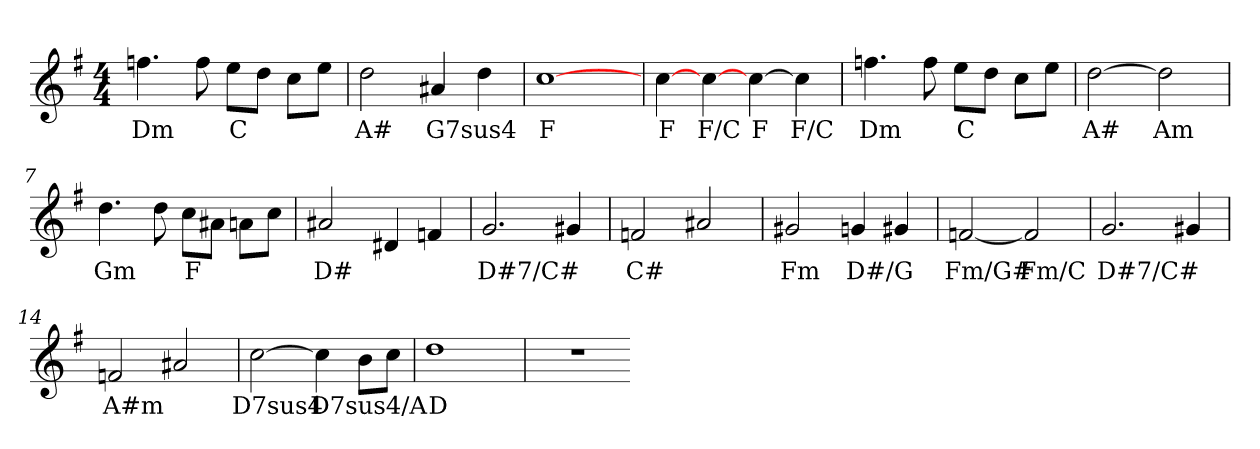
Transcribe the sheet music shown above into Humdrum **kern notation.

**kern	**text
*part1	*part1
*staff1	*staff1
*clefG2	*
*k[f#]	*
*M4/4	*
=1	=1
4.ffn	Dm
8ff	.
8ee\L	C
8dd\J	.
8cc\L	.
8ee\J	.
=2	=2
2dd	A#
4a#X	G7sus4
4dd	.
=3	=3
[1cc	F
=4	=4
[4cc	F
[4cc	F/C
[4cc	F
4cc]	F/C
=5	=5
4.ffn	Dm
8ff	.
8ee\L	C
8dd\J	.
8cc\L	.
8ee\J	.
=6	=6
[2dd	A#
2dd]	Am
=7	=7
4.dd	Gm
8dd	.
8cc\L	F
8a#X\J	.
8an\L	.
8cc\J	.
=8	=8
2a#X	D#
4d#X	.
4fn	.
=9	=9
2.g	D#7/C#
4g#X	.
=10	=10
2fn	C#
2a#X	.
=11	=11
2g#X	Fm
4gn	D#/G
4g#X	.
=12	=12
[2fn	Fm/G#
2f]	Fm/C
=13	=13
2.g	D#7/C#
4g#X	.
=14	=14
2fn	A#m
2a#X	.
=15	=15
[2cc	D7sus4
4cc]	D7sus4/A
8b\L	.
8cc\J	.
=16	=16
1dd	D
=17	=17
1r	.
=-	=-
*-	*-
